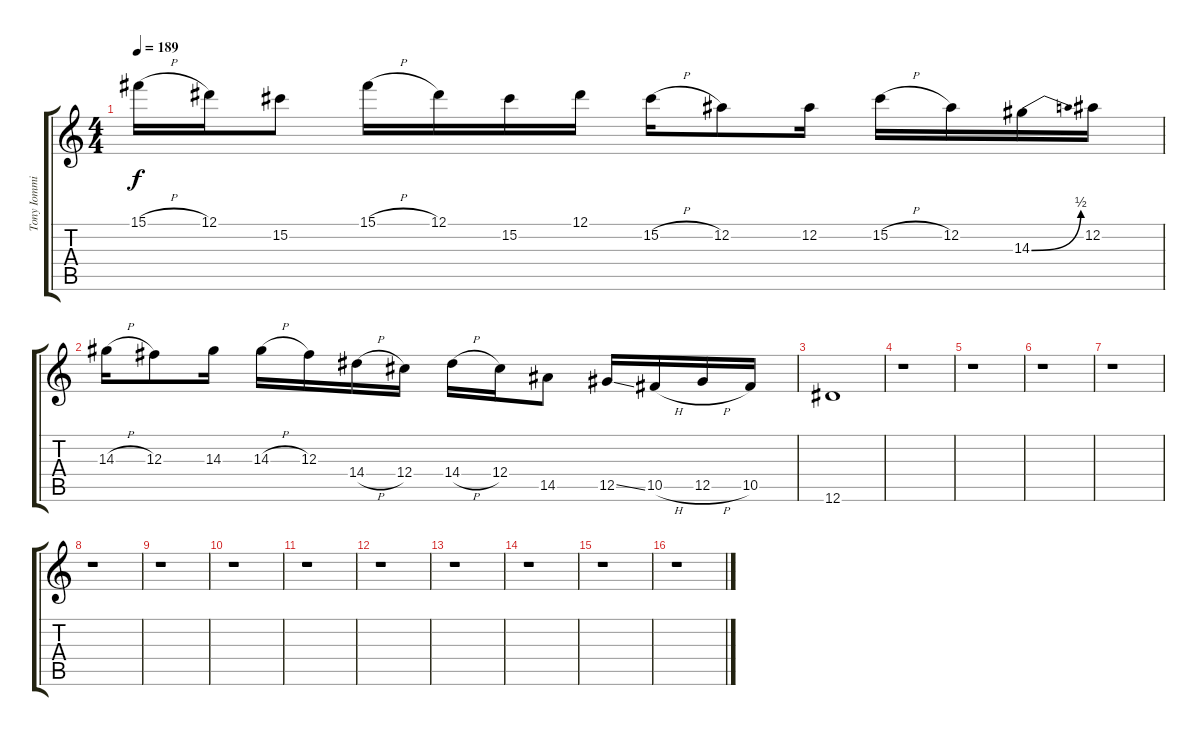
\track ("Tony Iommi (Lead)" "Tony Iommi") {instrument overdrivenguitar}
\staff {score tabs}
\tuning (Eb4 Bb3 Gb3 Db3 Ab2 Eb2) {hide}
\ts (4 4)
\tempo 189
\clef g2
\ks c
15.1{h}.16{dy f} 12.1.16 15.2.8 15.1{h}.16 12.1.16 15.2.16 12.1.16 15.2{h}.16 12.2.8 12.2.16 15.2{h}.16 12.2.16 14.3{be (bend 0 0 60 2)}.16 12.2.16 |
14.3{h}.16 12.3.8 14.3.16 14.3{h}.16 12.3.16 14.4{h}.16 12.4.16 14.4{h}.16 12.4.16 14.5.8 12.5{ss}.16 10.5{h}.16 12.5{h}.16 10.5.16 |
12.6.1 |
r.1 |
r.1 |
r.1 |
r.1 |
r.1 |
r.1 |
r.1 |
r.1 |
r.1 |
r.1 |
r.1 |
r.1 |
r.1
